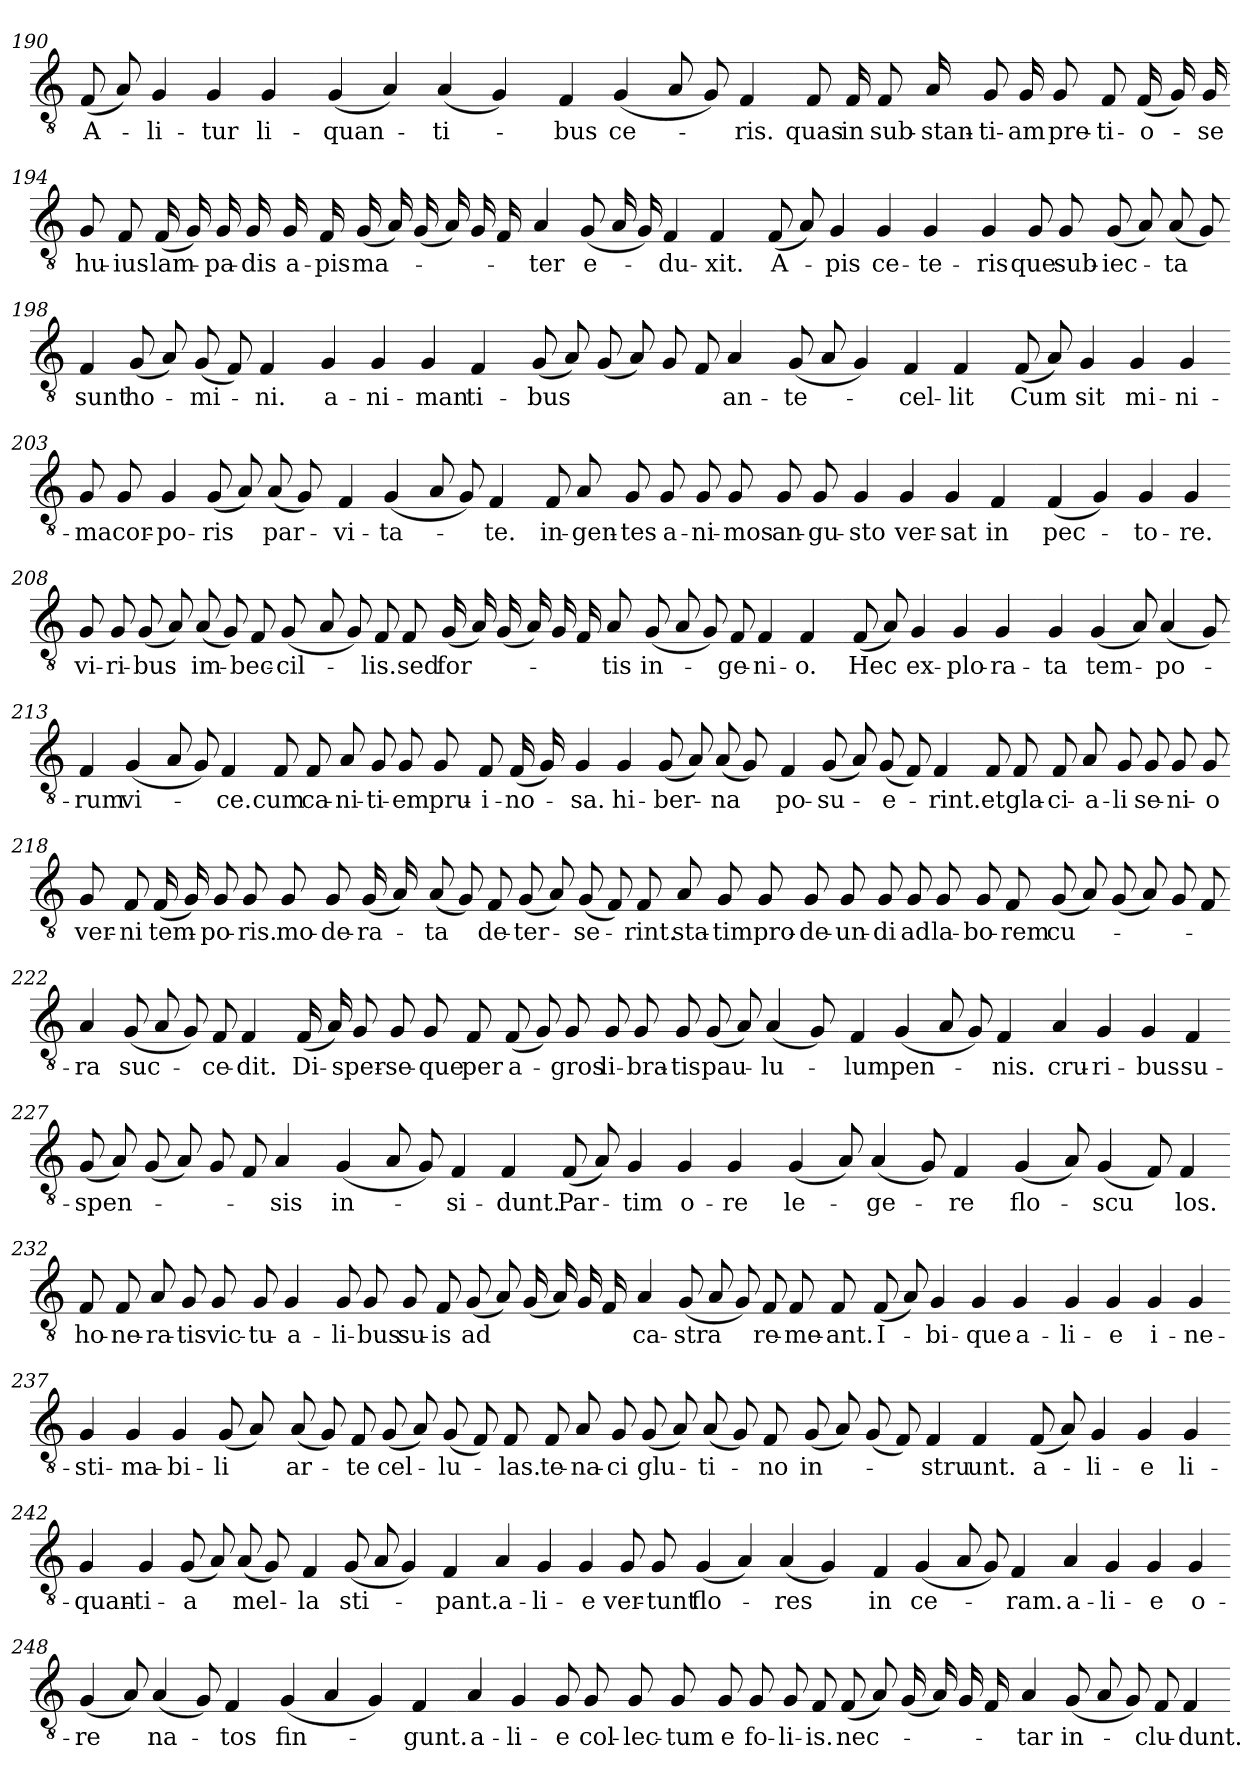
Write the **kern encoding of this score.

**kern	**text
*part1	*part1
*staff1	*staff1
*clefGv2	*
*k[]	*
=190	=190
(8F	A-
8A)	.
4G	-li-
4G	-tur
4G	li-
=191-	=191-
(4G	-quan-
4A)	.
(4A	-ti-
4G)	.
=192-	=192-
4F	-bus
(4G	ce-
8A	.
8G)	.
4F	-ris.
=193-	=193-
8F	quas
16F	in
8F	sub-
16A	-stan-
8G	-ti-
16G	-am
8G	pre-
8F	-ti-
(16F	-o-
16G)	.
16G	-se
=194-	=194-
8G	hu-
8F	-ius
(16F	lam-
16G)	.
16G	-pa-
16G	-dis
16G	a-
16F	-pis
(16G	ma-
16A)	.
(16G	.
16A)	.
16G	.
16F	.
=195-	=195-
4A	-ter
(8G	e-
16A	.
16G)	.
4F	-du-
4F	-xit.
=196-	=196-
(8F	A-
8A)	.
4G	-pis
4G	ce-
4G	-te-
=197-	=197-
4G	-ris
8G	que
8G	sub-
(8G	-iec-
8A)	.
(8A	-ta
8G)	.
=198-	=198-
4F	sunt
(8G	ho-
8A)	.
(8G	-mi-
8F)	.
4F	-ni.
=199-	=199-
4G	a-
4G	-ni-
4G	man
4F	-ti-
=200-	=200-
(8G	-bus
8A)	.
(8G	.
8A)	.
8G	.
8F	.
4A	an-
=201-	=201-
(8G	-te-
8A	.
4G)	.
4F	-cel-
4F	-lit
=202-	=202-
(8F	Cum
8A)	.
4G	sit
4G	mi-
4G	-ni-
=203-	=203-
8G	-ma
8G	cor-
4G	-po-
(8G	-ris
8A)	.
(8A	par-
8G)	.
=204-	=204-
4F	-vi-
(4G	-ta-
8A	.
8G)	.
4F	-te.
=205-	=205-
8F	in-
8A	-gen-
8G	-tes
8G	a-
8G	-ni-
8G	-mos
8G	an-
8G	-gu-
=206-	=206-
4G	-sto
4G	ver-
4G	-sat
4F	in
=207-	=207-
(4F	pec-
4G)	.
4G	-to-
4G	-re.
=208-	=208-
8G	vi-
8G	-ri-
(8G	-bus
8A)	.
(8A	im-
8G)	.
8F	-bec-
(8G	-cil-
=209-	=209-
8A	.
8G)	.
8F	-lis.
8F	sed
(16G	for-
16A)	.
(16G	.
16A)	.
16G	.
16F	.
8A	-tis
=210-	=210-
(8G	in-
8A	.
8G)	.
8F	-ge-
4F	-ni-
4F	-o.
=211-	=211-
(8F	Hec
8A)	.
4G	ex-
4G	-plo-
4G	-ra-
=212-	=212-
4G	-ta
(4G	tem-
8A)	.
(4A	-po-
8G)	.
=213-	=213-
4F	-rum
(4G	vi-
8A	.
8G)	.
4F	-ce.
=214-	=214-
8F	cum
8F	ca-
8A	-ni-
8G	-ti-
8G	-em
8G	pru-
8F	-i-
(16F	-no-
16G)	.
=215-	=215-
4G	-sa.
4G	hi-
(8G	-ber-
8A)	.
(8A	-na
8G)	.
=216-	=216-
4F	po-
(8G	-su-
8A)	.
(8G	-e-
8F)	.
4F	-rint.
=217-	=217-
8F	et
8F	gla-
8F	-ci-
8A	-a-
8G	-li
8G	se-
8G	-ni-
8G	-o
=218-	=218-
8G	ver-
8F	-ni
(16F	tem-
16G)	.
8G	-po-
8G	-ris.
8G	mo-
8G	-de-
(16G	-ra-
16A)	.
=219-	=219-
(8A	-ta
8G)	.
8F	de-
(8G	-ter-
8A)	.
(8G	-se-
8F)	.
8F	-rint.
=220-	=220-
8A	sta-
8G	-tim
8G	pro-
8G	-de-
8G	-un-
8G	-di
8G	ad
8G	la-
=221-	=221-
8G	-bo-
8F	-rem
(8G	cu-
8A)	.
(8G	.
8A)	.
8G	.
8F	.
=222-	=222-
4A	-ra
(8G	suc-
8A	.
8G)	.
8F	-ce-
4F	-dit.
=223-	=223-
(16F	Di-
16A)	.
8G	-sper-
8G	-se-
8G	-que
8F	per
(8F	a-
8G)	.
8G	-gros
=224-	=224-
8G	li-
8G	-bra-
8G	-tis
(8G	pau-
8A)	.
(4A	-lu-
8G)	.
=225-	=225-
4F	-lum
(4G	pen-
8A	.
8G)	.
4F	-nis.
=226-	=226-
4A	cru-
4G	-ri-
4G	-bus
4F	su-
=227-	=227-
(8G	-spen-
8A)	.
(8G	.
8A)	.
8G	.
8F	.
4A	-sis
=228-	=228-
(4G	in-
8A	.
8G)	.
4F	-si-
4F	-dunt.
=229-	=229-
(8F	Par-
8A)	.
4G	-tim
4G	o-
4G	-re
=230-	=230-
(4G	le-
8A)	.
(4A	-ge-
8G)	.
4F	-re
=231-	=231-
(4G	flo-
8A)	.
(4G	scu
8F)	.
4F	-los.
=232-	=232-
8F	ho-
8F	-ne-
8A	-ra-
8G	-tis
8G	vic-
8G	-tu-
4G	-a-
=233-	=233-
8G	-li-
8G	-bus
8G	su-
8F	-is
(8G	ad
8A)	.
(16G	.
16A)	.
16G	.
16F	.
=234-	=234-
4A	ca-
(8G	-stra
8A	.
8G)	.
8F	re-
8F	-me-
8F	-ant.
=235-	=235-
(8F	I-
8A)	.
4G	-bi-
4G	-que
4G	a-
=236-	=236-
4G	-li-
4G	-e
4G	i-
4G	-ne-
=237-	=237-
4G	-sti-
4G	-ma-
4G	-bi-
(8G	-li
8A)	.
=238-	=238-
(8A	ar-
8G)	.
8F	-te
(8G	cel-
8A)	.
(8G	-lu-
8F)	.
8F	-las.
=239-	=239-
8F	te-
8A	-na-
8G	-ci
(8G	glu-
8A)	.
(8A	-ti-
8G)	.
8F	-no
=240-	=240-
(8G	in-
8A)	.
(8G	.
8F)	.
4F	stru
4F	-unt.
=241-	=241-
(8F	a-
8A)	.
4G	-li-
4G	-e
4G	li-
=242-	=242-
4G	-quan-
4G	-ti-
(8G	-a
8A)	.
(8A	mel-
8G)	.
=243-	=243-
4F	-la
(8G	sti-
8A	.
4G)	.
4F	-pant.
=244-	=244-
4A	a-
4G	-li-
4G	-e
8G	ver-
8G	-tunt
=245-	=245-
(4G	flo-
4A)	.
(4A	-res
4G)	.
=246-	=246-
4F	in
(4G	ce-
8A	.
8G)	.
4F	-ram.
=247-	=247-
4A	a-
4G	-li-
4G	-e
4G	o-
=248-	=248-
(4G	-re
8A)	.
(4A	na-
8G)	.
4F	-tos
=249-	=249-
(4G	fin-
4A	.
4G)	.
4F	-gunt.
=250-	=250-
4A	a-
4G	-li-
8G	-e
8G	col-
8G	-lec-
8G	-tum
=251-	=251-
8G	e
8G	fo-
8G	-li-
8F	-is.
(8F	nec-
8A)	.
(16G	.
16A)	.
16G	.
16F	.
=252-	=252-
4A	-tar
(8G	in-
8A	.
8G)	.
8F	-clu-
4F	-dunt.
=-	=-
*-	*-
